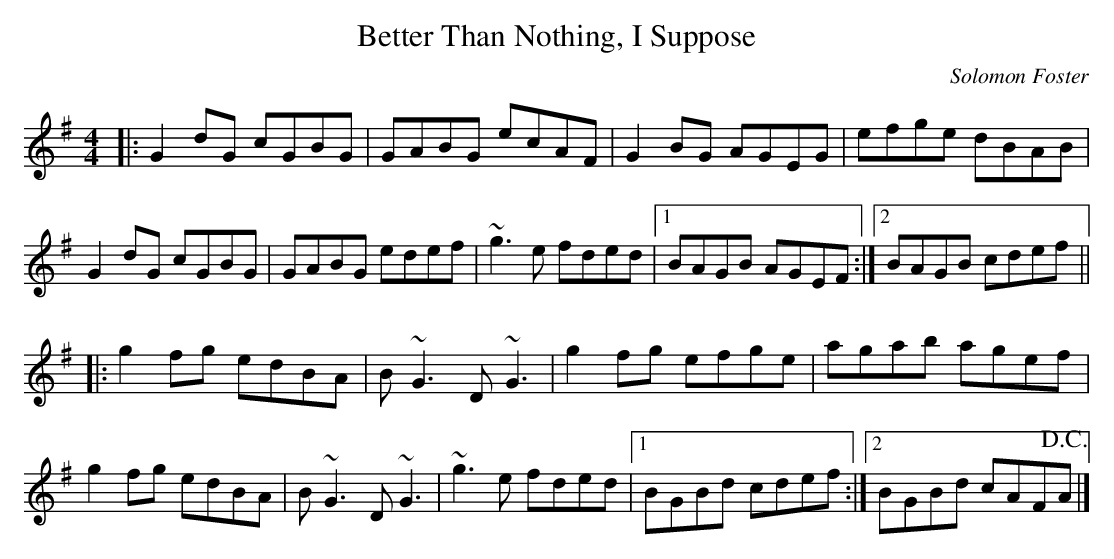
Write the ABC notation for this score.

X:1
T:Better Than Nothing, I Suppose
M:4/4
L:1/8
C:Solomon Foster
K:G
|:G2dG cGBG|GABG ecAF|G2BG AGEG|efge dBAB|
G2dG cGBG|GABG edef|~g3e fded|[1BAGB AGEF:|[2BAGB cdef||
|:g2fg edBA|B~G3 D~G3|g2fg efge|agab agef|
g2fg edBA|B~G3 D~G3|~g3e fded|[1BGBd cdef:|[2BGBd cAF+D.C.+A|]
